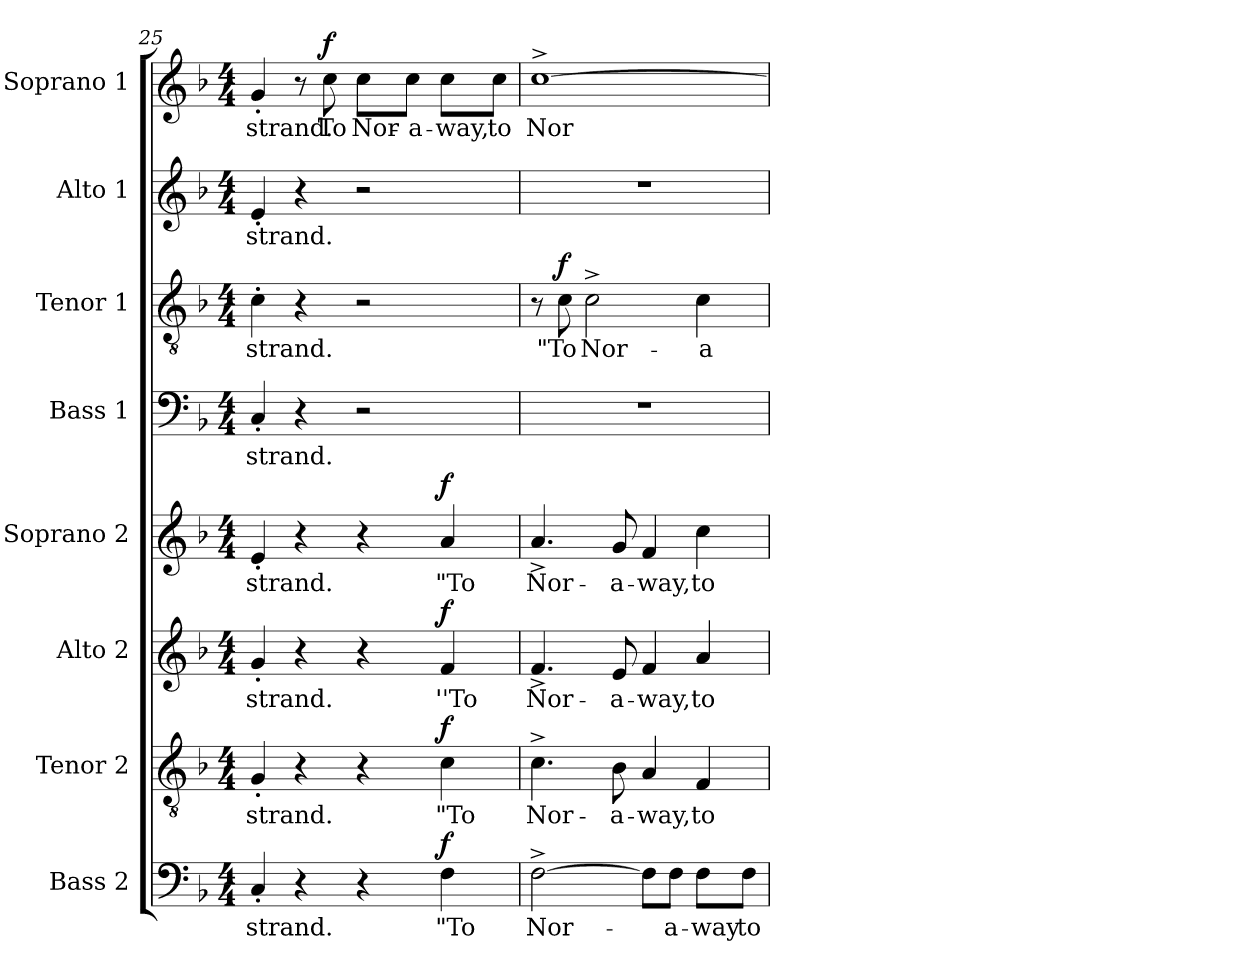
**kern	**text	**dynam	**kern	**text	**dynam	**kern	**text	**dynam	**kern	**text	**dynam	**kern	**text	**kern	**text	**dynam	**kern	**text	**kern	**text	**dynam
*part8	*part8	*part8	*part7	*part7	*part7	*part6	*part6	*part6	*part5	*part5	*part5	*part4	*part4	*part3	*part3	*part3	*part2	*part2	*part1	*part1	*part1
*staff8	*staff8	*staff8	*staff7	*staff7	*staff7	*staff6	*staff6	*staff6	*staff5	*staff5	*staff5	*staff4	*staff4	*staff3	*staff3	*staff3	*staff2	*staff2	*staff1	*staff1	*staff1
*I"Bass 2	*	*	*I"Tenor 2	*	*	*I"Alto 2	*	*	*I"Soprano 2	*	*	*I"Bass 1	*	*I"Tenor 1	*	*	*I"Alto 1	*	*I"Soprano 1	*	*
*I'B2.	*	*	*I'T2.	*	*	*I'A2.	*	*	*I'S2.	*	*	*I'B1.	*	*I'T1.	*	*	*I'A1.	*	*I'S1.	*	*
*clefF4	*	*	*clefGv2	*	*	*clefG2	*	*	*clefG2	*	*	*clefF4	*	*clefGv2	*	*	*clefG2	*	*clefG2	*	*
*	*	*	*ITrd7c12	*	*	*	*	*	*	*	*	*	*	*ITrd7c12	*	*	*	*	*	*	*
*k[b-]	*	*	*k[b-]	*	*	*k[b-]	*	*	*k[b-]	*	*	*k[b-]	*	*k[b-]	*	*	*k[b-]	*	*k[b-]	*	*
*F:	*	*	*F:	*	*	*F:	*	*	*F:	*	*	*F:	*	*F:	*	*	*F:	*	*F:	*	*
*M4/4	*	*	*M4/4	*	*	*M4/4	*	*	*M4/4	*	*	*M4/4	*	*M4/4	*	*	*M4/4	*	*M4/4	*	*
=25	=25	=25	=25	=25	=25	=25	=25	=25	=25	=25	=25	=25	=25	=25	=25	=25	=25	=25	=25	=25	=25
!	!LO:LY:b:color=#000000	!	!	!	!	!	!	!	!	!	!	!	!	!	!	!	!	!	!	!	!
!	!	!	!	!LO:LY:b:color=#000000	!	!	!	!	!	!	!	!	!	!	!	!	!	!	!	!	!
!	!	!	!	!	!	!	!LO:LY:b:color=#000000	!	!	!	!	!	!	!	!	!	!	!	!	!	!
!	!	!	!	!	!	!	!	!	!	!LO:LY:b:color=#000000	!	!	!	!	!	!	!	!	!	!	!
!	!	!	!	!	!	!	!	!	!	!	!	!	!LO:LY:b:color=#000000	!	!	!	!	!	!	!	!
!	!	!	!	!	!	!	!	!	!	!	!	!	!	!	!LO:LY:b:color=#000000	!	!	!	!	!	!
!	!	!	!	!	!	!	!	!	!	!	!	!	!	!	!	!	!	!LO:LY:b:color=#000000	!	!	!
!	!	!	!	!	!	!	!	!	!	!	!	!	!	!	!	!	!	!	!	!LO:LY:b:color=#000000	!
4C'i/	strand.	.	4GG'i/	strand.	.	4g'i/	strand.	.	4e'i/	strand.	.	4C'i/	strand.	4C'i\	strand.	.	4e'i/	strand.	4g'i/	strand.	.
4r	.	.	4r	.	.	4r	.	.	4r	.	.	4r	.	4r	.	.	4r	.	8r	.	.
!	!	!	!	!	!	!	!	!	!	!	!	!	!	!	!	!	!	!	!	!LO:LY:b:color=#000000	!
.	.	.	.	.	.	.	.	.	.	.	.	.	.	.	.	.	.	.	8cci\	To	f
!	!	!	!	!	!	!	!	!	!	!	!	!	!	!	!	!	!	!	!	!LO:LY:b:color=#000000	!
4r	.	.	4r	.	.	4r	.	.	4r	.	.	2r	.	2r	.	.	2r	.	8cci\L	Nor-	.
!	!	!	!	!	!	!	!	!	!	!	!	!	!	!	!	!	!	!	!	!LO:LY:b:color=#000000	!
.	.	.	.	.	.	.	.	.	.	.	.	.	.	.	.	.	.	.	8cci\J	-a-	.
!	!LO:LY:b:color=#000000	!	!	!	!	!	!	!	!	!	!	!	!	!	!	!	!	!	!	!	!
!	!	!	!	!LO:LY:b:color=#000000	!	!	!	!	!	!	!	!	!	!	!	!	!	!	!	!	!
!	!	!	!	!	!	!	!LO:LY:b:color=#000000	!	!	!	!	!	!	!	!	!	!	!	!	!	!
!	!	!	!	!	!	!	!	!	!	!LO:LY:b:color=#000000	!	!	!	!	!	!	!	!	!	!	!
!	!	!	!	!	!	!	!	!	!	!	!	!	!	!	!	!	!	!	!	!LO:LY:b:color=#000000	!
4Fi\	"To	f	4Ci\	"To	f	4fi/	''To	f	4ai/	"To	f	.	.	.	.	.	.	.	8cci\L	-way,	.
!	!	!	!	!	!	!	!	!	!	!	!	!	!	!	!	!	!	!	!	!LO:LY:b:color=#000000	!
.	.	.	.	.	.	.	.	.	.	.	.	.	.	.	.	.	.	.	8cci\J	to	.
=26	=26	=26	=26	=26	=26	=26	=26	=26	=26	=26	=26	=26	=26	=26	=26	=26	=26	=26	=26	=26	=26
!	!LO:LY:b:color=#000000	!	!	!	!	!	!	!	!	!	!	!	!	!	!	!	!	!	!	!	!
!	!	!	!	!LO:LY:b:color=#000000	!	!	!	!	!	!	!	!	!	!	!	!	!	!	!	!	!
!	!	!	!	!	!	!	!LO:LY:b:color=#000000	!	!	!	!	!	!	!	!	!	!	!	!	!	!
!	!	!	!	!	!	!	!	!	!	!LO:LY:b:color=#000000	!	!	!	!	!	!	!	!	!	!	!
!	!	!	!	!	!	!	!	!	!	!	!	!	!	!	!	!	!	!	!	!LO:LY:b:color=#000000	!
[2F^i\	Nor-	.	4.C^i\	Nor-	.	4.f^i/	Nor-	.	4.a^i/	Nor-	.	1r	.	8r	.	.	1r	.	[1cc^i	Nor-	.
!	!	!	!	!	!	!	!	!	!	!	!	!	!	!	!LO:LY:b:color=#000000	!	!	!	!	!	!
.	.	.	.	.	.	.	.	.	.	.	.	.	.	8Ci\	"To	f	.	.	.	.	.
!	!	!	!	!	!	!	!	!	!	!	!	!	!	!	!LO:LY:b:color=#000000	!	!	!	!	!	!
.	.	.	.	.	.	.	.	.	.	.	.	.	.	2C^i\	Nor-	.	.	.	.	.	.
!	!	!	!	!LO:LY:b:color=#000000	!	!	!	!	!	!	!	!	!	!	!	!	!	!	!	!	!
!	!	!	!	!	!	!	!LO:LY:b:color=#000000	!	!	!	!	!	!	!	!	!	!	!	!	!	!
!	!	!	!	!	!	!	!	!	!	!LO:LY:b:color=#000000	!	!	!	!	!	!	!	!	!	!	!
.	.	.	8BB-i\	-a-	.	8ei/	-a-	.	8gi/	-a-	.	.	.	.	.	.	.	.	.	.	.
!	!	!	!	!LO:LY:b:color=#000000	!	!	!	!	!	!	!	!	!	!	!	!	!	!	!	!	!
!	!	!	!	!	!	!	!LO:LY:b:color=#000000	!	!	!	!	!	!	!	!	!	!	!	!	!	!
!	!	!	!	!	!	!	!	!	!	!LO:LY:b:color=#000000	!	!	!	!	!	!	!	!	!	!	!
8Fi\L]	.	.	4AAi/	-way,	.	4fi/	-way,	.	4fi/	-way,	.	.	.	.	.	.	.	.	.	.	.
!	!LO:LY:b:color=#000000	!	!	!	!	!	!	!	!	!	!	!	!	!	!	!	!	!	!	!	!
8Fi\J	-a-	.	.	.	.	.	.	.	.	.	.	.	.	.	.	.	.	.	.	.	.
!	!LO:LY:b:color=#000000	!	!	!	!	!	!	!	!	!	!	!	!	!	!	!	!	!	!	!	!
!	!	!	!	!LO:LY:b:color=#000000	!	!	!	!	!	!	!	!	!	!	!	!	!	!	!	!	!
!	!	!	!	!	!	!	!LO:LY:b:color=#000000	!	!	!	!	!	!	!	!	!	!	!	!	!	!
!	!	!	!	!	!	!	!	!	!	!LO:LY:b:color=#000000	!	!	!	!	!	!	!	!	!	!	!
!	!	!	!	!	!	!	!	!	!	!	!	!	!	!	!LO:LY:b:color=#000000	!	!	!	!	!	!
8Fi\L	-way	.	4FFi/	to	.	4ai/	to	.	4cci\	to	.	.	.	4Ci\	-a-	.	.	.	.	.	.
!	!LO:LY:b:color=#000000	!	!	!	!	!	!	!	!	!	!	!	!	!	!	!	!	!	!	!	!
8Fi\J	to	.	.	.	.	.	.	.	.	.	.	.	.	.	.	.	.	.	.	.	.
=	=	=	=	=	=	=	=	=	=	=	=	=	=	=	=	=	=	=	=	=	=
*-	*-	*-	*-	*-	*-	*-	*-	*-	*-	*-	*-	*-	*-	*-	*-	*-	*-	*-	*-	*-	*-
